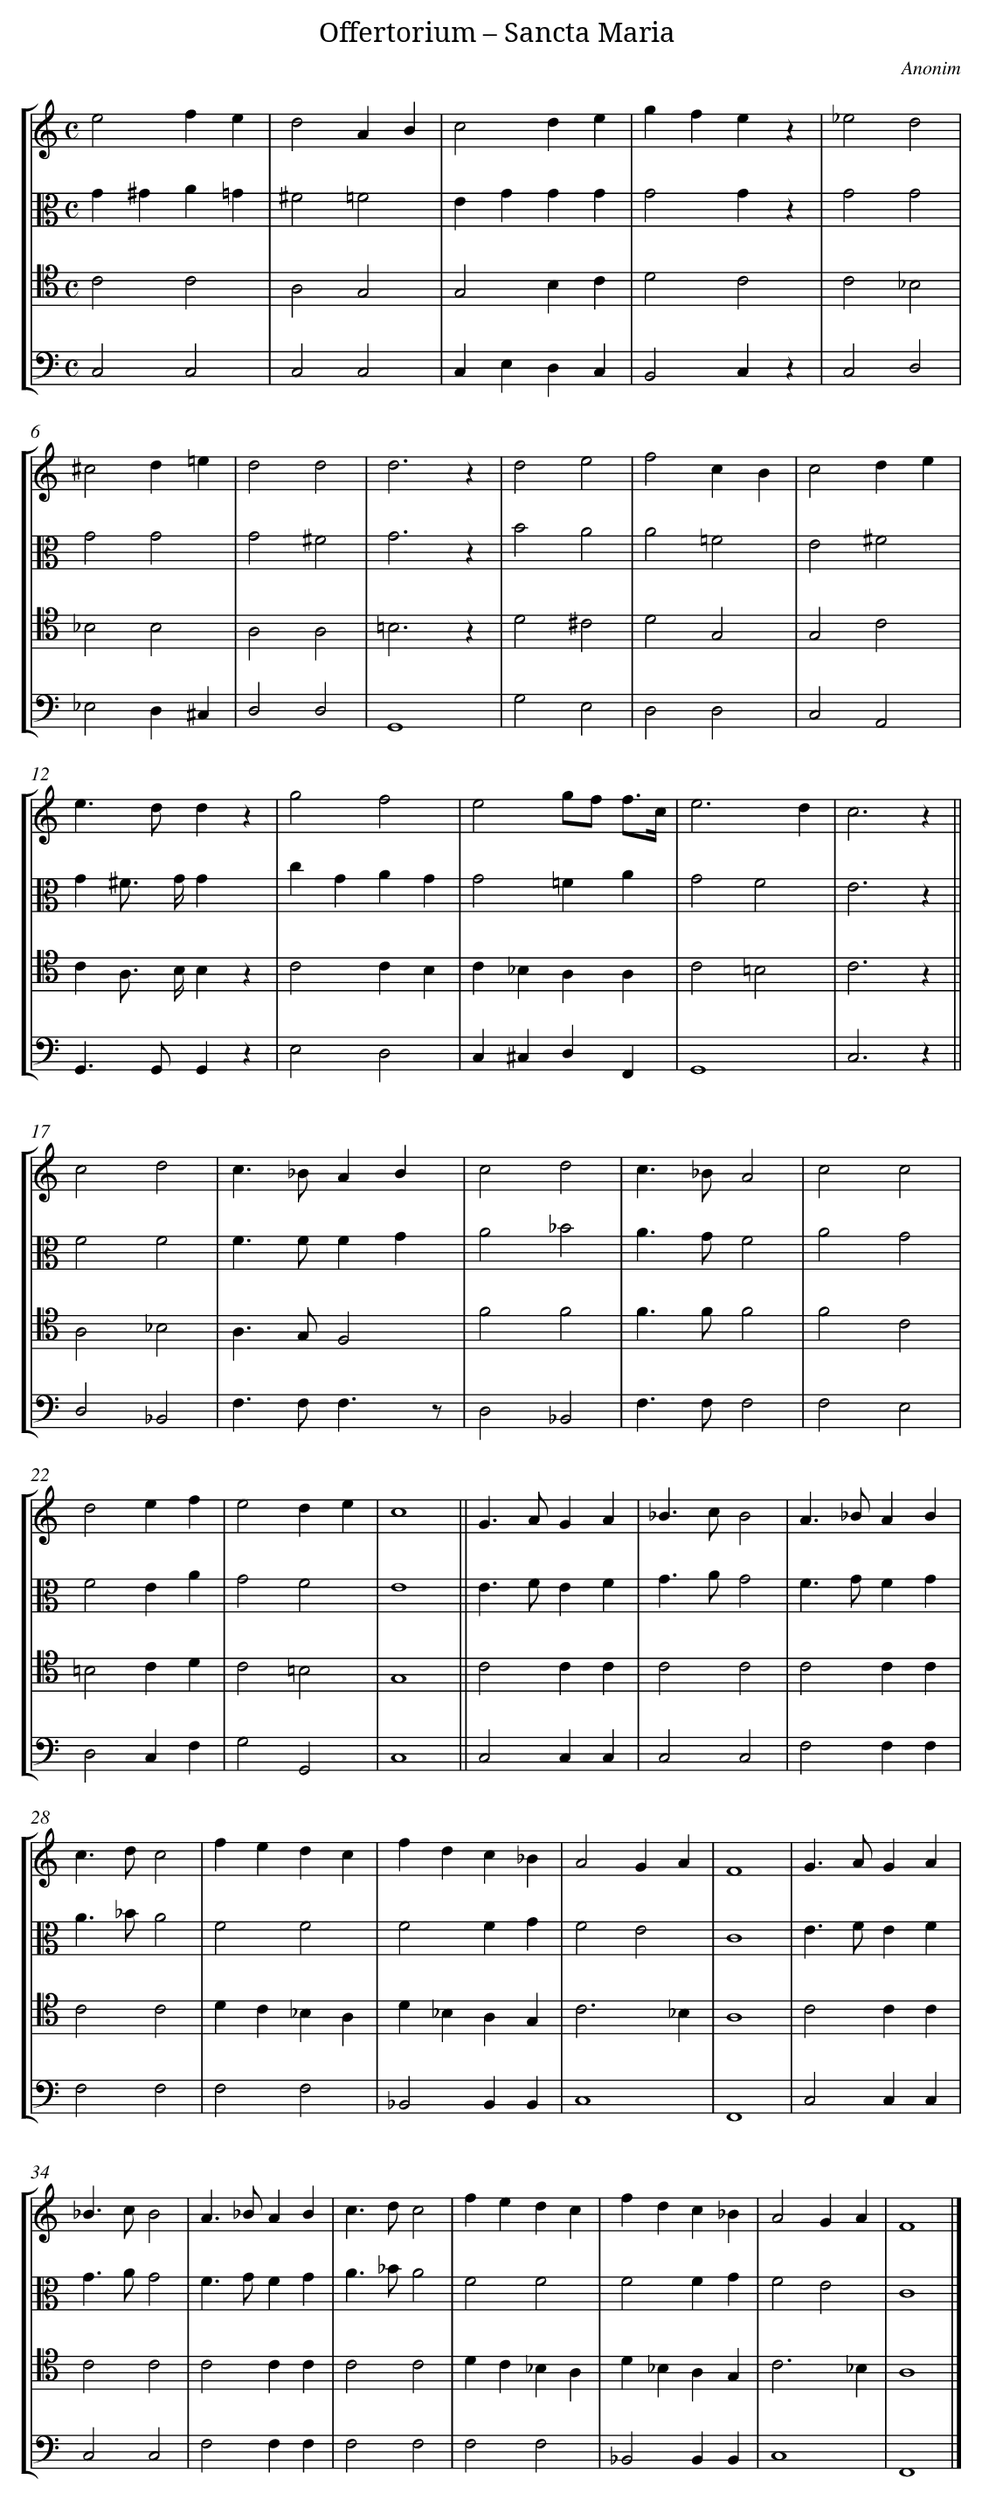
X:1
T: Offertorium – Sancta Maria
C: Anonim
L: 1/4
M: C
%%staves [1 2 3 4]
V: 1
V: 2 clef=alto
V: 3 clef=tenor
V: 4 clef=bass
K: C
[V:1] e2fe |
[V:2] G^GA=G |
[V:3] C2C2 |
[V:4] C,2C,2 |
[V:1] d2AB |
[V:2] ^F2=F2 |
[V:3] A,2G,2 |
[V:4] C,2C,2 |
[V:1] c2de |
[V:2] EGGG |
[V:3] G,2B,C |
[V:4] C,E,D,C, |
[V:1] gfez |
[V:2] G2Gz |
[V:3] D2C2 |
[V:4] B,,2C,z |
[V:1] _e2d2 |
[V:2] G2G2 |
[V:3] C2_B,2 |
[V:4] C,2D,2 |
[V:1] ^c2d=e |
[V:2] G2G2 |
[V:3] _B,2B,2 |
[V:4] _E,2D,^C, |
[V:1] d2d2 |
[V:2] G2^F2 |
[V:3] A,2A,2 |
[V:4] D,2D,2 |
[V:1] d3z |
[V:2] G3z |
[V:3] =B,3z |
[V:4] G,,4 |
[V:1] d2e2 |
[V:2] B2A2 |
[V:3] D2^C2 |
[V:4] G,2E,2 |
[V:1] f2cB |
[V:2] A2=F2 |
[V:3] D2G,2 |
[V:4] D,2D,2 |
[V:1] c2de |
[V:2] E2^F2 |
[V:3] G,2C2 |
[V:4] C,2A,,2 |
[V:1] e>ddz |
[V:2] G^F/> G/Gx |
[V:3] CA,/> B,/B,z |
[V:4] G,,>G,,G,,z |
[V:1] g2f2 |
[V:2] cGAG |
[V:3] C2CB, |
[V:4] E,2D,2 |
[V:1] e2g/f/ f3//c// |
[V:2] G2=FA |
[V:3] C_B,A,A, |
[V:4] C,^C,D,F,, |
[V:1] e3d |
[V:2] G2F2 |
[V:3] C2=B,2 |
[V:4] G,,4 |
[V:1] c3z ||
[V:2] E3z ||
[V:3] C3z ||
[V:4] C,3z ||
[V:1] c2d2 |
[V:2] F2F2 |
[V:3] A,2_B,2 |
[V:4] D,2_B,,2 |
[V:1] c>_BAB |
[V:2] F>FFG |
[V:3] A,>G,F,2 |
[V:4] F,>F,F,3/z/ |
[V:1] c2d2 |
[V:2] A2_B2 |
[V:3] F2F2 |
[V:4] D,2_B,,2 |
[V:1] c>_BA2 |
[V:2] A>GF2 |
[V:3] F>FF2 |
[V:4] F,>F,F,2 |
[V:1] c2c2 |
[V:2] A2G2 |
[V:3] F2C2 |
[V:4] F,2E,2 |
[V:1] d2ef |
[V:2] F2EA |
[V:3] =B,2CD |
[V:4] D,2C,F, |
[V:1] e2de |
[V:2] G2F2 |
[V:3] C2=B,2 |
[V:4] G,2G,,2 |
[V:1] c4 ||
[V:2] E4 ||
[V:3] G,4 ||
[V:4] C,4 ||
[V:1] G>AGA |
[V:2] E>FEF |
[V:3] C2CC |
[V:4] C,2C,C, |
[V:1] _B>cB2 |
[V:2] G>AG2 |
[V:3] C2C2 |
[V:4] C,2C,2 |
[V:1] A>_BAB |
[V:2] F>GFG |
[V:3] C2CC |
[V:4] F,2F,F, |
[V:1] c>dc2 |
[V:2] A>_BA2 |
[V:3] C2C2 |
[V:4] F,2F,2 |
[V:1] fedc |
[V:2] F2F2 |
[V:3] DC_B,A, |
[V:4] F,2F,2 |
[V:1] fdc_B |
[V:2] F2FG |
[V:3] D_B,A,G, |
[V:4] _B,,2B,,B,, |
[V:1] A2GA |
[V:2] F2E2 |
[V:3] C3_B, |
[V:4] C,4 |
[V:1] F4 |
[V:2] C4 |
[V:3] A,4 |
[V:4] F,,4 |
[V:1] G>AGA |
[V:2] E>FEF |
[V:3] C2CC |
[V:4] C,2C,C, |
[V:1] _B>cB2 |
[V:2] G>AG2 |
[V:3] C2C2 |
[V:4] C,2C,2 |
[V:1] A>_BAB |
[V:2] F>GFG |
[V:3] C2CC |
[V:4] F,2F,F, |
[V:1] c>dc2 |
[V:2] A>_BA2 |
[V:3] C2C2 |
[V:4] F,2F,2 |
[V:1] fedc |
[V:2] F2F2 |
[V:3] DC_B,A, |
[V:4] F,2F,2 |
[V:1] fdc_B |
[V:2] F2FG |
[V:3] D_B,A,G, |
[V:4] _B,,2B,,B,, |
[V:1] A2GA |
[V:2] F2E2 |
[V:3] C3_B, |
[V:4] C,4 |
[V:1] F4 |]
[V:2] C4 |]
[V:3] A,4 |]
[V:4] F,,4 |]
